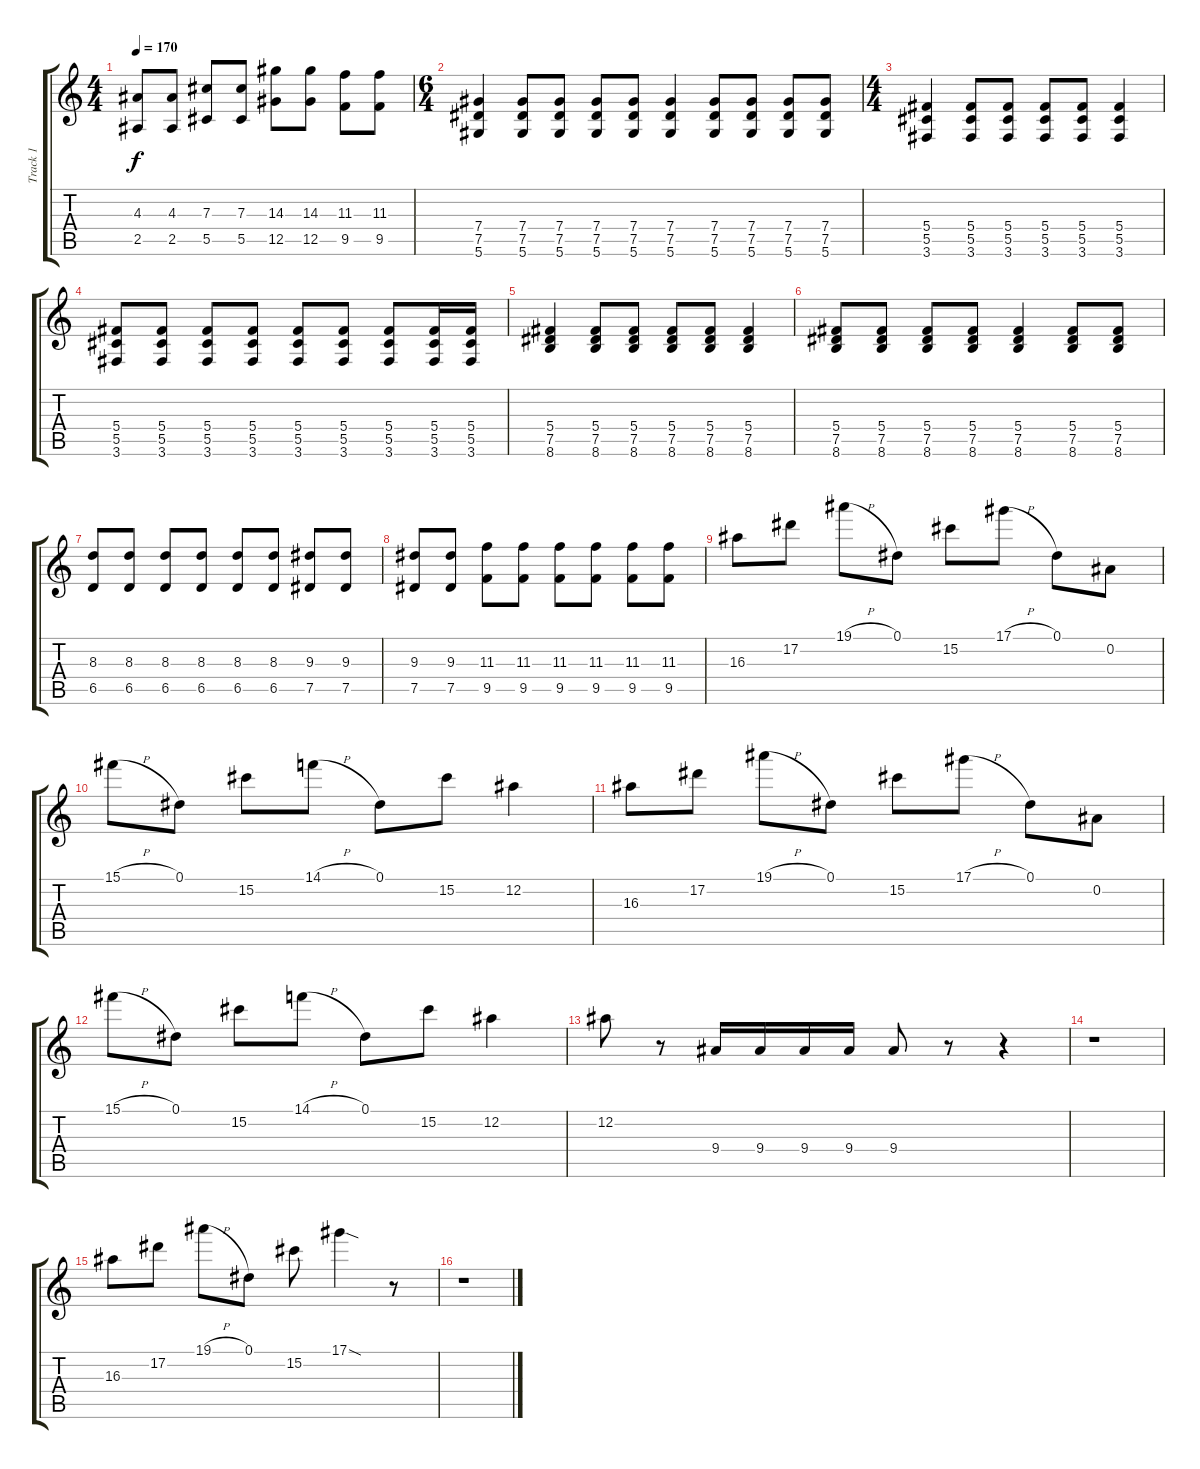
\track ("Track 1" "Track 1") {instrument acousticguitarsteel}
\staff {score tabs}
\tuning (Eb4 Bb3 Gb3 Db3 Ab2 Eb2) {hide}
\ts (4 4)
\tempo 170
\clef g2
\ks c
(4.3 2.5).8{dy f} (4.3 2.5).8 (7.3 5.5).8 (7.3 5.5).8 (14.3 12.5).8 (14.3 12.5).8 (11.3 9.5).8 (11.3 9.5).8 |
\ts (6 4)
(7.4 7.5 5.6).4 (7.4 7.5 5.6).8 (7.4 7.5 5.6).8 (7.4 7.5 5.6).8 (7.4 7.5 5.6).8 (7.4 7.5 5.6).4 (7.4 7.5 5.6).8 (7.4 7.5 5.6).8 (7.4 7.5 5.6).8 (7.4 7.5 5.6).8 |
\ts (4 4)
(5.4 5.5 3.6).4 (5.4 5.5 3.6).8 (5.4 5.5 3.6).8 (5.4 5.5 3.6).8 (5.4 5.5 3.6).8 (5.4 5.5 3.6).4 |
(5.4 5.5 3.6).8 (5.4 5.5 3.6).8 (5.4 5.5 3.6).8 (5.4 5.5 3.6).8 (5.4 5.5 3.6).8 (5.4 5.5 3.6).8 (5.4 5.5 3.6).8 (5.4 5.5 3.6).16 (5.4 5.5 3.6).16 |
(5.4 7.5 8.6).4 (5.4 7.5 8.6).8 (5.4 7.5 8.6).8 (5.4 7.5 8.6).8 (5.4 7.5 8.6).8 (5.4 7.5 8.6).4 |
(5.4 7.5 8.6).8 (5.4 7.5 8.6).8 (5.4 7.5 8.6).8 (5.4 7.5 8.6).8 (5.4 7.5 8.6).4 (5.4 7.5 8.6).8 (5.4 7.5 8.6).8 |
(8.3 6.5).8 (8.3 6.5).8 (8.3 6.5).8 (8.3 6.5).8 (8.3 6.5).8 (8.3 6.5).8 (9.3 7.5).8 (9.3 7.5).8 |
(9.3 7.5).8 (9.3 7.5).8 (11.3 9.5).8 (11.3 9.5).8 (11.3 9.5).8 (11.3 9.5).8 (11.3 9.5).8 (11.3 9.5).8 |
16.3.8 17.2.8 19.1{h}.8 0.1.8 15.2.8 17.1{h}.8 0.1.8 0.2.8 |
15.1{h}.8 0.1.8 15.2.8 14.1{h}.8 0.1.8 15.2.8 12.2.4 |
16.3.8 17.2.8 19.1{h}.8 0.1.8 15.2.8 17.1{h}.8 0.1.8 0.2.8 |
15.1{h}.8 0.1.8 15.2.8 14.1{h}.8 0.1.8 15.2.8 12.2.4 |
12.2.8 r.8 9.4.16 9.4.16 9.4.16 9.4.16 9.4.8 r.8 r.4 |
r.1 |
16.3.8 17.2.8 19.1{h}.8 0.1.8 15.2.8 17.1{sod}.4 r.8 |
r.1
